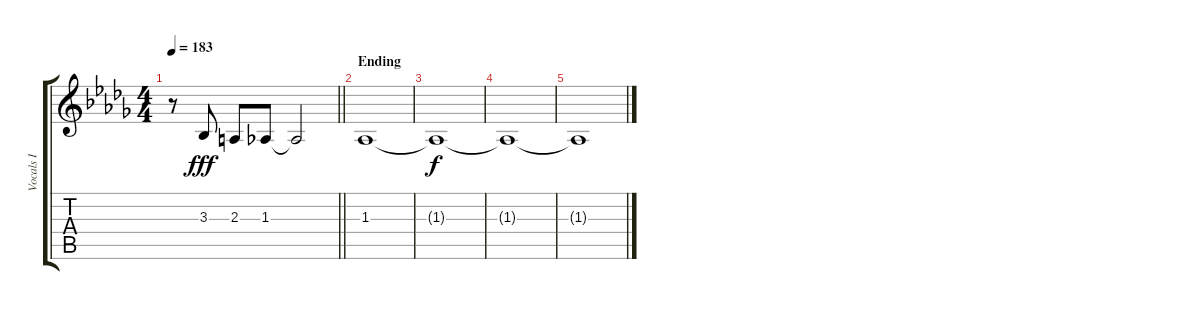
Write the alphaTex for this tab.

\track ("Vocals I" "Vocals I") {instrument voiceoohs}
\staff {score tabs}
\tuning (E4 B3 G3 D3 A2 E2) {hide}
\ts (4 4)
\tempo 183
\clef g2
\barLineRight lightlight
\ks db
r.8{dy fff} 3.3.8 2.3.8 1.3.8 1.3{t}.2 |
\section ("" "Ending")
1.3.1 |
1.3{t}.1{dy f} |
1.3{t}.1 |
1.3{t}.1
